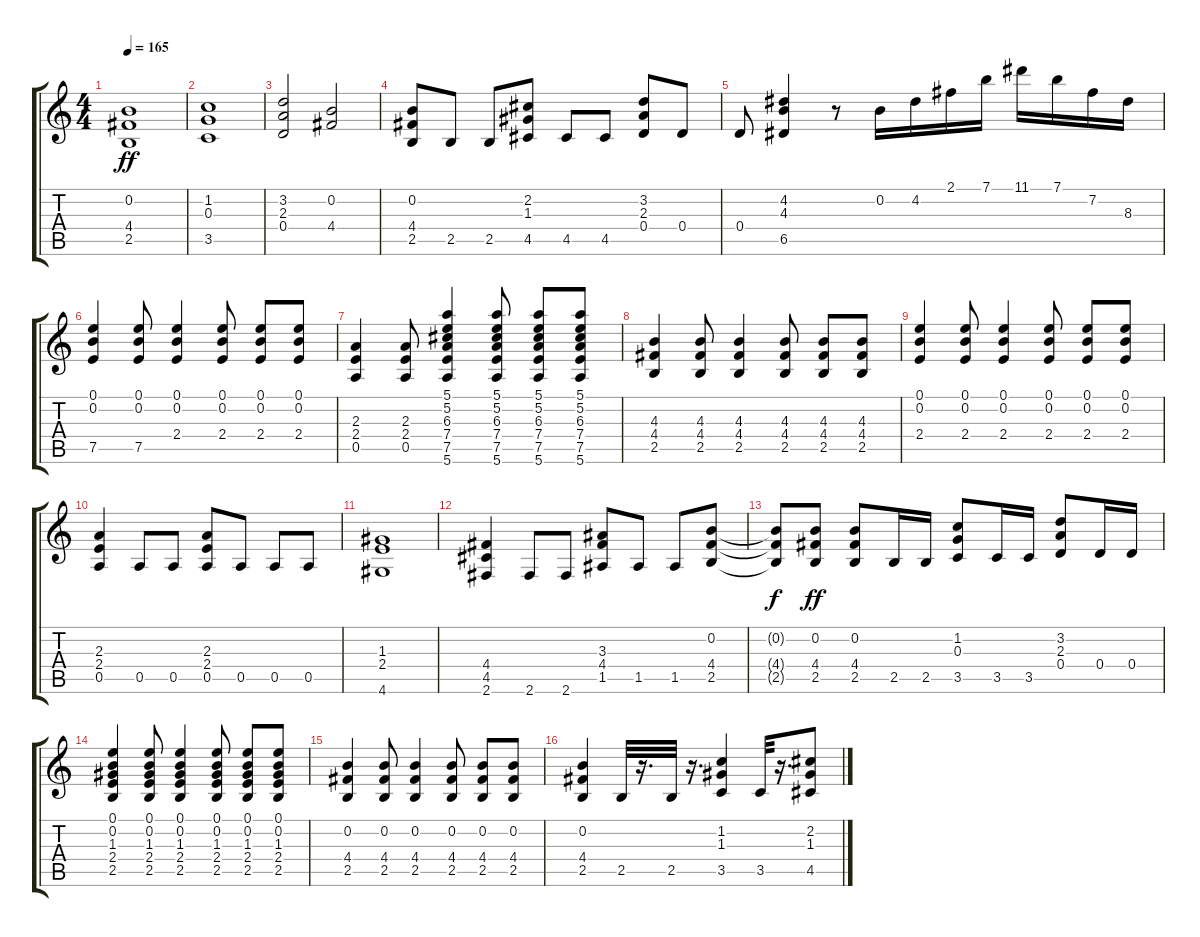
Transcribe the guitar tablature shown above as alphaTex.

\track "" {instrument distortionguitar}
\staff {score tabs}
\tuning (E4 B3 G3 D3 A2 E2) {hide}
\ts (4 4)
\tempo 165
\clef g2
\ks c
(0.2 4.4 2.5).1{dy ff} |
(1.2 0.3 3.5).1 |
(3.2 2.3 0.4).2 (0.2 4.4).2 |
(0.2 4.4 2.5).8 2.5.8 2.5.8 (2.2 1.3 4.5).8 4.5.8 4.5.8 (3.2 2.3 0.4).8 0.4.8 |
0.4.8 (4.2 4.3 6.5).4 r.8 0.2.16 4.2.16 2.1.16 7.1.16 11.1.16 7.1.16 7.2.16 8.3.16 |
(0.1 0.2 7.5).4 (0.1 0.2 7.5).8 (0.1 0.2 2.4).4 (0.1 0.2 2.4).8 (0.1 0.2 2.4).8 (0.1 0.2 2.4).8 |
(2.3 2.4 0.5).4 (2.3 2.4 0.5).8 (5.1 5.2 6.3 7.4 7.5 5.6).4 (5.1 5.2 6.3 7.4 7.5 5.6).8 (5.1 5.2 6.3 7.4 7.5 5.6).8 (5.1 5.2 6.3 7.4 7.5 5.6).8 |
(4.3 4.4 2.5).4 (4.3 4.4 2.5).8 (4.3 4.4 2.5).4 (4.3 4.4 2.5).8 (4.3 4.4 2.5).8 (4.3 4.4 2.5).8 |
(0.1 0.2 2.4).4 (0.1 0.2 2.4).8 (0.1 0.2 2.4).4 (0.1 0.2 2.4).8 (0.1 0.2 2.4).8 (0.1 0.2 2.4).8 |
(2.3 2.4 0.5).4 0.5.8 0.5.8 (2.3 2.4 0.5).8 0.5.8 0.5.8 0.5.8 |
(1.3 2.4 4.6).1 |
(4.4 4.5 2.6).4 2.6.8 2.6.8 (3.3 4.4 1.5).8 1.5.8 1.5.8 (0.2 4.4 2.5).8 |
(0.2{t} 4.4{t} 2.5{t}).8{dy f} (0.2 4.4 2.5).8{dy ff} (0.2 4.4 2.5).8 2.5.16 2.5.16 (1.2 0.3 3.5).8 3.5.16 3.5.16 (3.2 2.3 0.4).8 0.4.16 0.4.16 |
(0.1 0.2 1.3 2.4 2.5).4 (0.1 0.2 1.3 2.4 2.5).8 (0.1 0.2 1.3 2.4 2.5).4 (0.1 0.2 1.3 2.4 2.5).8 (0.1 0.2 1.3 2.4 2.5).8 (0.1 0.2 1.3 2.4 2.5).8 |
(0.2 4.4 2.5).4 (0.2 4.4 2.5).8 (0.2 4.4 2.5).4 (0.2 4.4 2.5).8 (0.2 4.4 2.5).8 (0.2 4.4 2.5).8 |
(0.2 4.4 2.5).4 2.5.32 r.16{d} 2.5.32 r.16{d} (1.2 1.3 3.5).4 3.5.32 r.16{d} (2.2 1.3 4.5).8
